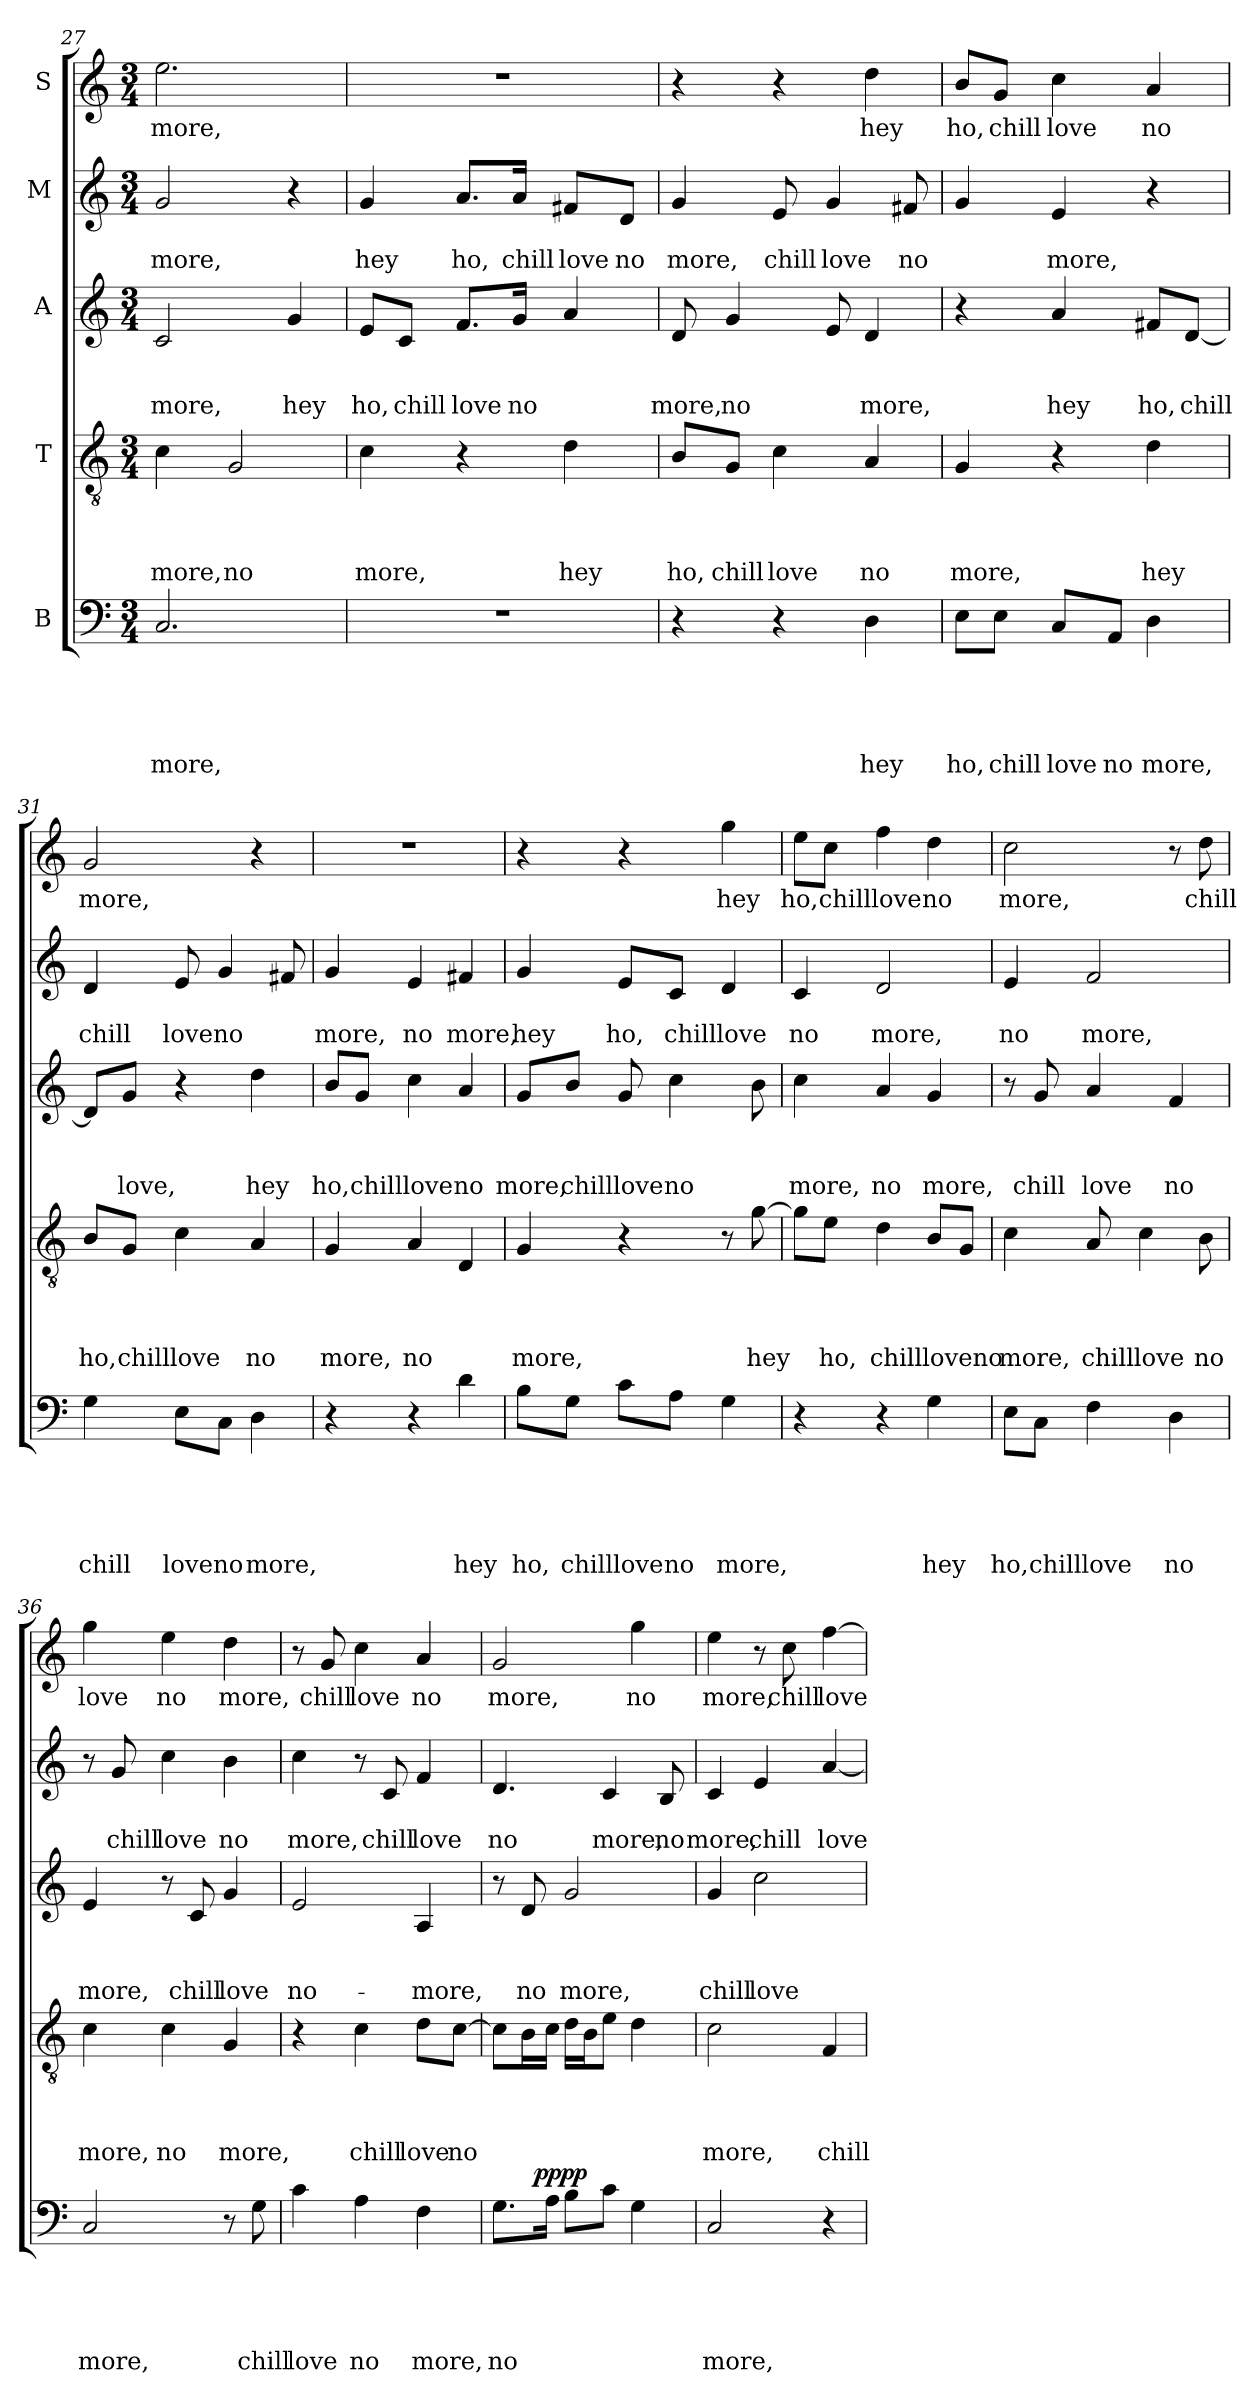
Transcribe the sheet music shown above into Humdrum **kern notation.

**kern	**text	**text	**text	**text	**text	**dynam	**kern	**text	**text	**text	**text	**kern	**text	**text	**text	**kern	**text	**text	**kern	**text
*part5	*part5	*part5	*part5	*part5	*part5	*part5	*part4	*part4	*part4	*part4	*part4	*part3	*part3	*part3	*part3	*part2	*part2	*part2	*part1	*part1
*staff5	*staff5	*staff5	*staff5	*staff5	*staff5	*staff5	*staff4	*staff4	*staff4	*staff4	*staff4	*staff3	*staff3	*staff3	*staff3	*staff2	*staff2	*staff2	*staff1	*staff1
*I"B	*	*	*	*	*	*	*I"T	*	*	*	*	*I"A	*	*	*	*I"M	*	*	*I"S	*
!!LO:LB:g=z
*clefF4	*	*	*	*	*	*	*clefGv2	*	*	*	*	*clefG2	*	*	*	*clefG2	*	*	*clefG2	*
*k[]	*	*	*	*	*	*	*k[]	*	*	*	*	*k[]	*	*	*	*k[]	*	*	*k[]	*
*C:	*	*	*	*	*	*	*C:	*	*	*	*	*C:	*	*	*	*C:	*	*	*C:	*
*M3/4	*	*	*	*	*	*	*M3/4	*	*	*	*	*M3/4	*	*	*	*M3/4	*	*	*M3/4	*
=27	=27	=27	=27	=27	=27	=27	=27	=27	=27	=27	=27	=27	=27	=27	=27	=27	=27	=27	=27	=27
!	!	!	!	!	!LO:LY:b	!	!	!	!	!	!LO:LY:b	!	!	!	!LO:LY:b	!	!	!LO:LY:b	!	!LO:LY:b
2.C/	.	.	.	.	more,	.	4c\	.	.	.	more,	2c/	.	.	more,	2g/	.	more,	2.ee\	more,
!	!	!	!	!	!	!	!	!	!	!	!LO:LY:b	!	!	!	!	!	!	!	!	!
.	.	.	.	.	.	.	2G/	.	.	.	no	.	.	.	.	.	.	.	.	.
!	!	!	!	!	!	!	!	!	!	!	!	!	!	!	!LO:LY:b	!	!	!	!	!
.	.	.	.	.	.	.	.	.	.	.	.	4g/	.	.	hey	4r	.	.	.	.
=28	=28	=28	=28	=28	=28	=28	=28	=28	=28	=28	=28	=28	=28	=28	=28	=28	=28	=28	=28	=28
!LO:N:vis=1	!	!	!	!	!	!	!	!	!	!	!LO:LY:b	!	!	!	!LO:LY:b	!	!	!LO:LY:b	!LO:N:vis=1	!
2.r	.	.	.	.	.	.	4c\	.	.	.	more,	8e/L	.	.	ho,	4g/	.	hey	2.r	.
!	!	!	!	!	!	!	!	!	!	!	!	!	!	!	!LO:LY:b	!	!	!	!	!
.	.	.	.	.	.	.	.	.	.	.	.	8c/J	.	.	chill	.	.	.	.	.
!	!	!	!	!	!	!	!	!	!	!	!	!	!	!	!LO:LY:b	!	!	!LO:LY:b	!	!
.	.	.	.	.	.	.	4r	.	.	.	.	8.f/L	.	.	love	8.a/L	.	ho,	.	.
!	!	!	!	!	!	!	!	!	!	!	!	!	!	!	!LO:LY:b	!	!	!LO:LY:b	!	!
.	.	.	.	.	.	.	.	.	.	.	.	16g/Jk	.	.	no	16a/Jk	.	chill	.	.
!	!	!	!	!	!	!	!	!	!	!	!LO:LY:b	!	!	!	!	!	!	!LO:LY:b	!	!
.	.	.	.	.	.	.	4d\	.	.	.	hey	4a/	.	.	.	8f#X/L	.	love	.	.
!	!	!	!	!	!	!	!	!	!	!	!	!	!	!	!	!	!	!LO:LY:b	!	!
.	.	.	.	.	.	.	.	.	.	.	.	.	.	.	.	8d/J	.	no	.	.
=29	=29	=29	=29	=29	=29	=29	=29	=29	=29	=29	=29	=29	=29	=29	=29	=29	=29	=29	=29	=29
!	!	!	!	!	!	!	!	!	!	!	!LO:LY:b	!	!	!	!LO:LY:b	!	!	!LO:LY:b	!	!
4r	.	.	.	.	.	.	8B/L	.	.	.	ho,	8d/	.	.	more,	4g/	.	more,	4r	.
!	!	!	!	!	!	!	!	!	!	!	!LO:LY:b	!	!	!	!LO:LY:b	!	!	!	!	!
.	.	.	.	.	.	.	8G/J	.	.	.	chill	4g/	.	.	no	.	.	.	.	.
!	!	!	!	!	!	!	!	!	!	!	!LO:LY:b	!	!	!	!	!	!	!LO:LY:b	!	!
4r	.	.	.	.	.	.	4c\	.	.	.	love	.	.	.	.	8e/	.	chill	4r	.
!	!	!	!	!	!	!	!	!	!	!	!	!	!	!	!	!	!	!LO:LY:b	!	!
.	.	.	.	.	.	.	.	.	.	.	.	8e/	.	.	.	4g/	.	love	.	.
!	!	!	!	!	!LO:LY:b	!	!	!	!	!	!LO:LY:b	!	!	!	!LO:LY:b	!	!	!	!	!LO:LY:b
4D\	.	.	.	.	hey	.	4A/	.	.	.	no	4d/	.	.	more,	.	.	.	4dd\	hey
!	!	!	!	!	!	!	!	!	!	!	!	!	!	!	!	!	!	!LO:LY:b	!	!
.	.	.	.	.	.	.	.	.	.	.	.	.	.	.	.	8f#X/	.	no	.	.
=30	=30	=30	=30	=30	=30	=30	=30	=30	=30	=30	=30	=30	=30	=30	=30	=30	=30	=30	=30	=30
!	!	!	!	!	!LO:LY:b	!	!	!	!	!	!LO:LY:b	!	!	!	!	!	!	!	!	!LO:LY:b
8E\L	.	.	.	.	ho,	.	4G/	.	.	.	more,	4r	.	.	.	4g/	.	.	8b/L	ho,
!	!	!	!	!	!LO:LY:b	!	!	!	!	!	!	!	!	!	!	!	!	!	!	!LO:LY:b
8E\J	.	.	.	.	chill	.	.	.	.	.	.	.	.	.	.	.	.	.	8g/J	chill
!	!	!	!	!	!LO:LY:b	!	!	!	!	!	!	!	!	!	!LO:LY:b	!	!	!LO:LY:b	!	!LO:LY:b
8C/L	.	.	.	.	love	.	4r	.	.	.	.	4a/	.	.	hey	4e/	.	more,	4cc\	love
!	!	!	!	!	!LO:LY:b	!	!	!	!	!	!	!	!	!	!	!	!	!	!	!
8AA/J	.	.	.	.	no	.	.	.	.	.	.	.	.	.	.	.	.	.	.	.
!	!	!	!	!	!LO:LY:b	!	!	!	!	!	!LO:LY:b	!	!	!	!LO:LY:b	!	!	!	!	!LO:LY:b
4D\	.	.	.	.	more,	.	4d\	.	.	.	hey	8f#X/L	.	.	ho,	4r	.	.	4a/	no
!	!	!	!	!	!	!	!	!	!	!	!	!	!	!	!LO:LY:b	!	!	!	!	!
.	.	.	.	.	.	.	.	.	.	.	.	[<8d/J	.	.	chill	.	.	.	.	.
=31	=31	=31	=31	=31	=31	=31	=31	=31	=31	=31	=31	=31	=31	=31	=31	=31	=31	=31	=31	=31
!	!	!	!	!	!LO:LY:b	!	!	!	!	!	!LO:LY:b	!	!	!	!	!	!	!LO:LY:b	!	!LO:LY:b
4G\	.	.	.	.	chill	.	8B/L	.	.	.	ho,	8d/L]	.	.	.	4d/	.	chill	2g/	more,
!	!	!	!	!	!	!	!	!	!	!	!LO:LY:b	!	!	!	!LO:LY:b	!	!	!	!	!
.	.	.	.	.	.	.	8G/J	.	.	.	chill	8g/J	.	.	love,	.	.	.	.	.
!	!	!	!	!	!LO:LY:b	!	!	!	!	!	!LO:LY:b	!	!	!	!	!	!	!LO:LY:b	!	!
8E\L	.	.	.	.	love	.	4c\	.	.	.	love	4r	.	.	.	8e/	.	love	.	.
!	!	!	!	!	!LO:LY:b	!	!	!	!	!	!	!	!	!	!	!	!	!LO:LY:b	!	!
8C\J	.	.	.	.	no	.	.	.	.	.	.	.	.	.	.	4g/	.	no	.	.
!	!	!	!	!	!LO:LY:b	!	!	!	!	!	!LO:LY:b	!	!	!	!LO:LY:b	!	!	!	!	!
4D\	.	.	.	.	more,	.	4A/	.	.	.	no	4dd\	.	.	hey	.	.	.	4r	.
.	.	.	.	.	.	.	.	.	.	.	.	.	.	.	.	8f#X/	.	.	.	.
!!LO:PB:g=z
=32	=32	=32	=32	=32	=32	=32	=32	=32	=32	=32	=32	=32	=32	=32	=32	=32	=32	=32	=32	=32
!	!	!	!	!	!	!	!	!	!	!	!LO:LY:b	!	!	!	!LO:LY:b	!	!	!LO:LY:b	!LO:N:vis=1	!
4r	.	.	.	.	.	.	4G/	.	.	.	more,	8b/L	.	.	ho,	4g/	.	more,	2.r	.
!	!	!	!	!	!	!	!	!	!	!	!	!	!	!	!LO:LY:b	!	!	!	!	!
.	.	.	.	.	.	.	.	.	.	.	.	8g/J	.	.	chill	.	.	.	.	.
!	!	!	!	!	!	!	!	!	!	!	!LO:LY:b	!	!	!	!LO:LY:b	!	!	!LO:LY:b	!	!
4r	.	.	.	.	.	.	4A/	.	.	.	no	4cc\	.	.	love	4e/	.	no	.	.
!	!	!	!	!	!LO:LY:b	!	!	!	!	!	!	!	!	!	!LO:LY:b	!	!	!LO:LY:b	!	!
4d\	.	.	.	.	hey	.	4D/	.	.	.	.	4a/	.	.	no	4f#X/	.	more,	.	.
=33	=33	=33	=33	=33	=33	=33	=33	=33	=33	=33	=33	=33	=33	=33	=33	=33	=33	=33	=33	=33
!	!	!	!	!	!LO:LY:b	!	!	!	!	!	!LO:LY:b	!	!	!	!LO:LY:b	!	!	!LO:LY:b	!	!
8B\L	.	.	.	.	ho,	.	4G/	.	.	.	more,	8g/L	.	.	more,	4g/	.	hey	4r	.
!	!	!	!	!	!LO:LY:b	!	!	!	!	!	!	!	!	!	!LO:LY:b	!	!	!	!	!
8G\J	.	.	.	.	chill	.	.	.	.	.	.	8b/J	.	.	chill	.	.	.	.	.
!	!	!	!	!	!LO:LY:b	!	!	!	!	!	!	!	!	!	!LO:LY:b	!	!	!LO:LY:b	!	!
8c\L	.	.	.	.	love	.	4r	.	.	.	.	8g/	.	.	love	8e/L	.	ho,	4r	.
!	!	!	!	!	!LO:LY:b	!	!	!	!	!	!	!	!	!	!LO:LY:b	!	!	!LO:LY:b	!	!
8A\J	.	.	.	.	no	.	.	.	.	.	.	4cc\	.	.	no	8c/J	.	chill	.	.
!	!	!	!	!	!LO:LY:b	!	!	!	!	!	!	!	!	!	!	!	!	!LO:LY:b	!	!LO:LY:b
4G\	.	.	.	.	more,	.	8r	.	.	.	.	.	.	.	.	4d/	.	love	4gg\	hey
!	!	!	!	!	!	!	!	!	!	!	!LO:LY:b	!	!	!	!	!	!	!	!	!
.	.	.	.	.	.	.	[>8g\	.	.	.	hey	8b\	.	.	.	.	.	.	.	.
=34	=34	=34	=34	=34	=34	=34	=34	=34	=34	=34	=34	=34	=34	=34	=34	=34	=34	=34	=34	=34
!	!	!	!	!	!	!	!	!	!	!	!	!	!	!	!LO:LY:b	!	!	!LO:LY:b	!	!LO:LY:b
4r	.	.	.	.	.	.	8g\L]	.	.	.	.	4cc\	.	.	more,	4c/	.	no	8ee\L	ho,
!	!	!	!	!	!	!	!	!	!	!	!LO:LY:b	!	!	!	!	!	!	!	!	!LO:LY:b
.	.	.	.	.	.	.	8e\J	.	.	.	ho,	.	.	.	.	.	.	.	8cc\J	chill
!	!	!	!	!	!	!	!	!	!	!	!LO:LY:b	!	!	!	!LO:LY:b	!	!	!LO:LY:b	!	!LO:LY:b
4r	.	.	.	.	.	.	4d\	.	.	.	chill	4a/	.	.	no	2d/	.	more,	4ff\	love
!	!	!	!	!	!LO:LY:b	!	!	!	!	!	!LO:LY:b	!	!	!	!LO:LY:b	!	!	!	!	!LO:LY:b
4G\	.	.	.	.	hey	.	8B/L	.	.	.	loveno	4g/	.	.	more,	.	.	.	4dd\	no
.	.	.	.	.	.	.	8G/J	.	.	.	.	.	.	.	.	.	.	.	.	.
=35	=35	=35	=35	=35	=35	=35	=35	=35	=35	=35	=35	=35	=35	=35	=35	=35	=35	=35	=35	=35
!	!	!	!	!	!LO:LY:b	!	!	!	!	!	!LO:LY:b	!	!	!	!	!	!	!LO:LY:b	!	!LO:LY:b
8E\L	.	.	.	.	ho,	.	4c\	.	.	.	more,	8r	.	.	.	4e/	.	no	2cc\	more,
!	!	!	!	!	!LO:LY:b	!	!	!	!	!	!	!	!	!	!LO:LY:b	!	!	!	!	!
8C\J	.	.	.	.	chill	.	.	.	.	.	.	8g/	.	.	chill	.	.	.	.	.
!	!	!	!	!	!LO:LY:b	!	!	!	!	!	!LO:LY:b	!	!	!	!LO:LY:b	!	!	!LO:LY:b	!	!
4F\	.	.	.	.	love	.	8A/	.	.	.	chill	4a/	.	.	love	2f/	.	more,	.	.
!	!	!	!	!	!	!	!	!	!	!	!LO:LY:b	!	!	!	!	!	!	!	!	!
.	.	.	.	.	.	.	4c\	.	.	.	love	.	.	.	.	.	.	.	.	.
!	!	!	!	!	!LO:LY:b	!	!	!	!	!	!	!	!	!	!LO:LY:b	!	!	!	!	!
4D\	.	.	.	.	no	.	.	.	.	.	.	4f/	.	.	no	.	.	.	8r	.
!	!	!	!	!	!	!	!	!	!	!	!LO:LY:b	!	!	!	!	!	!	!	!	!LO:LY:b
.	.	.	.	.	.	.	8B\	.	.	.	no	.	.	.	.	.	.	.	8dd\	chill
=36	=36	=36	=36	=36	=36	=36	=36	=36	=36	=36	=36	=36	=36	=36	=36	=36	=36	=36	=36	=36
!	!	!	!	!	!LO:LY:b	!	!	!	!	!	!LO:LY:b	!	!	!	!LO:LY:b	!	!	!	!	!LO:LY:b
2C/	.	.	.	.	more,	.	4c\	.	.	.	more,	4e/	.	.	more,	8r	.	.	4gg\	love
!	!	!	!	!	!	!	!	!	!	!	!	!	!	!	!	!	!	!LO:LY:b	!	!
.	.	.	.	.	.	.	.	.	.	.	.	.	.	.	.	8g/	.	chill	.	.
!	!	!	!	!	!	!	!	!	!	!	!LO:LY:b	!	!	!	!	!	!	!LO:LY:b	!	!LO:LY:b
.	.	.	.	.	.	.	4c\	.	.	.	no	8r	.	.	.	4cc\	.	love	4ee\	no
!	!	!	!	!	!	!	!	!	!	!	!	!	!	!	!LO:LY:b	!	!	!	!	!
.	.	.	.	.	.	.	.	.	.	.	.	8c/	.	.	chill	.	.	.	.	.
!	!	!	!	!	!	!	!	!	!	!	!LO:LY:b	!	!	!	!LO:LY:b	!	!	!LO:LY:b	!	!LO:LY:b
8r	.	.	.	.	.	.	4G/	.	.	.	more,	4g/	.	.	love	4b\	.	no	4dd\	more,
!	!	!	!	!	!LO:LY:b	!	!	!	!	!	!	!	!	!	!	!	!	!	!	!
8G\	.	.	.	.	chill	.	.	.	.	.	.	.	.	.	.	.	.	.	.	.
!!LO:LB:g=z
=37	=37	=37	=37	=37	=37	=37	=37	=37	=37	=37	=37	=37	=37	=37	=37	=37	=37	=37	=37	=37
!	!	!	!	!	!LO:LY:b	!	!	!	!	!	!	!	!	!	!LO:LY:b	!	!	!LO:LY:b	!	!
4c\	.	.	.	.	love	.	4r	.	.	.	.	2e/	.	.	no-	4cc\	.	more,	8r	.
!	!	!	!	!	!	!	!	!	!	!	!	!	!	!	!	!	!	!	!	!LO:LY:b
.	.	.	.	.	.	.	.	.	.	.	.	.	.	.	.	.	.	.	8g/	chill
!	!	!	!	!	!LO:LY:b	!	!	!	!	!	!LO:LY:b	!	!	!	!	!	!	!	!	!LO:LY:b
4A\	.	.	.	.	no	.	4c\	.	.	.	chill	.	.	.	.	8r	.	.	4cc\	love
!	!	!	!	!	!	!	!	!	!	!	!	!	!	!	!	!	!	!LO:LY:b	!	!
.	.	.	.	.	.	.	.	.	.	.	.	.	.	.	.	8c/	.	chill	.	.
!	!	!	!	!	!LO:LY:b	!	!	!	!	!	!LO:LY:b	!	!	!	!LO:LY:b	!	!	!LO:LY:b	!	!LO:LY:b
4F\	.	.	.	.	more,	.	8d\L	.	.	.	love	4A/	.	.	-more,	4f/	.	love	4a/	no
!	!	!	!	!	!	!	!	!	!	!	!LO:LY:b	!	!	!	!	!	!	!	!	!
.	.	.	.	.	.	.	[>8c\J	.	.	.	no	.	.	.	.	.	.	.	.	.
=38	=38	=38	=38	=38	=38	=38	=38	=38	=38	=38	=38	=38	=38	=38	=38	=38	=38	=38	=38	=38
!	!	!	!	!	!LO:LY:b	!	!	!	!	!	!	!	!	!	!	!	!	!LO:LY:b	!	!LO:LY:b
*^	*	*	*	*	*	*	*	*	*	*	*	*	*	*	*	*	*	*	*	*
8.G\L	8ryy	.	.	.	.	no	.	8c\L]	.	.	.	.	8r	.	.	.	4.d/	.	no	2g/	more,
!	!	!	!	!	!	!	!	!	!	!	!	!	!	!	!	!LO:LY:b	!	!	!	!	!
.	32ryy	.	.	.	.	.	.	16B\L	.	.	.	.	8d/	.	.	no	.	.	.	.	.
!	!	!	!	!	!	!	!LO:DY:b	!	!	!	!	!	!	!	!	!	!	!	!	!	!
.	2ryy	.	.	.	.	.	pppp	.	.	.	.	.	.	.	.	.	.	.	.	.	.
16A\Jk	.	.	.	.	.	.	.	16c\JJ	.	.	.	.	.	.	.	.	.	.	.	.	.
!	!	!	!	!	!	!	!	!	!	!	!	!	!	!	!	!LO:LY:b	!	!	!	!	!
8B\L	.	.	.	.	.	.	.	16d\LL	.	.	.	.	2g/	.	.	more,	.	.	.	.	.
.	.	.	.	.	.	.	.	16B\J	.	.	.	.	.	.	.	.	.	.	.	.	.
!	!	!	!	!	!	!	!	!	!	!	!	!	!	!	!	!	!	!	!LO:LY:b	!	!
8c\J	.	.	.	.	.	.	.	8e\J	.	.	.	.	.	.	.	.	4c/	.	more,	.	.
!	!	!	!	!	!	!	!	!	!	!	!	!	!	!	!	!	!	!	!	!	!LO:LY:b
4G\	.	.	.	.	.	.	.	4d\	.	.	.	.	.	.	.	.	.	.	.	4gg\	no
!	!	!	!	!	!	!	!	!	!	!	!	!	!	!	!	!	!	!	!LO:LY:b	!	!
.	.	.	.	.	.	.	.	.	.	.	.	.	.	.	.	.	8B/	.	no	.	.
.	16.ryy	.	.	.	.	.	.	.	.	.	.	.	.	.	.	.	.	.	.	.	.
=39	=39	=39	=39	=39	=39	=39	=39	=39	=39	=39	=39	=39	=39	=39	=39	=39	=39	=39	=39	=39	=39
!	!	!	!	!	!	!LO:LY:b	!	!	!	!	!	!LO:LY:b	!	!	!	!LO:LY:b	!	!	!LO:LY:b	!	!LO:LY:b
*v	*v	*	*	*	*	*	*	*	*	*	*	*	*	*	*	*	*	*	*	*	*
2C/	.	.	.	.	more,	.	2c\	.	.	.	more,	4g/	.	.	chill	4c/	.	more,	4ee\	more,
!	!	!	!	!	!	!	!	!	!	!	!	!	!	!	!LO:LY:b	!	!	!LO:LY:b	!	!
.	.	.	.	.	.	.	.	.	.	.	.	2cc\	.	.	love	4e/	.	chill	8r	.
!	!	!	!	!	!	!	!	!	!	!	!	!	!	!	!	!	!	!	!	!LO:LY:b
.	.	.	.	.	.	.	.	.	.	.	.	.	.	.	.	.	.	.	8cc\	chill
!	!	!	!	!	!	!	!	!	!	!	!LO:LY:b	!	!	!	!	!	!	!LO:LY:b	!	!LO:LY:b
4r	.	.	.	.	.	.	4F/	.	.	.	chill	.	.	.	.	[<4a/	.	love	[>4ff\	love
=	=	=	=	=	=	=	=	=	=	=	=	=	=	=	=	=	=	=	=	=
*-	*-	*-	*-	*-	*-	*-	*-	*-	*-	*-	*-	*-	*-	*-	*-	*-	*-	*-	*-	*-
